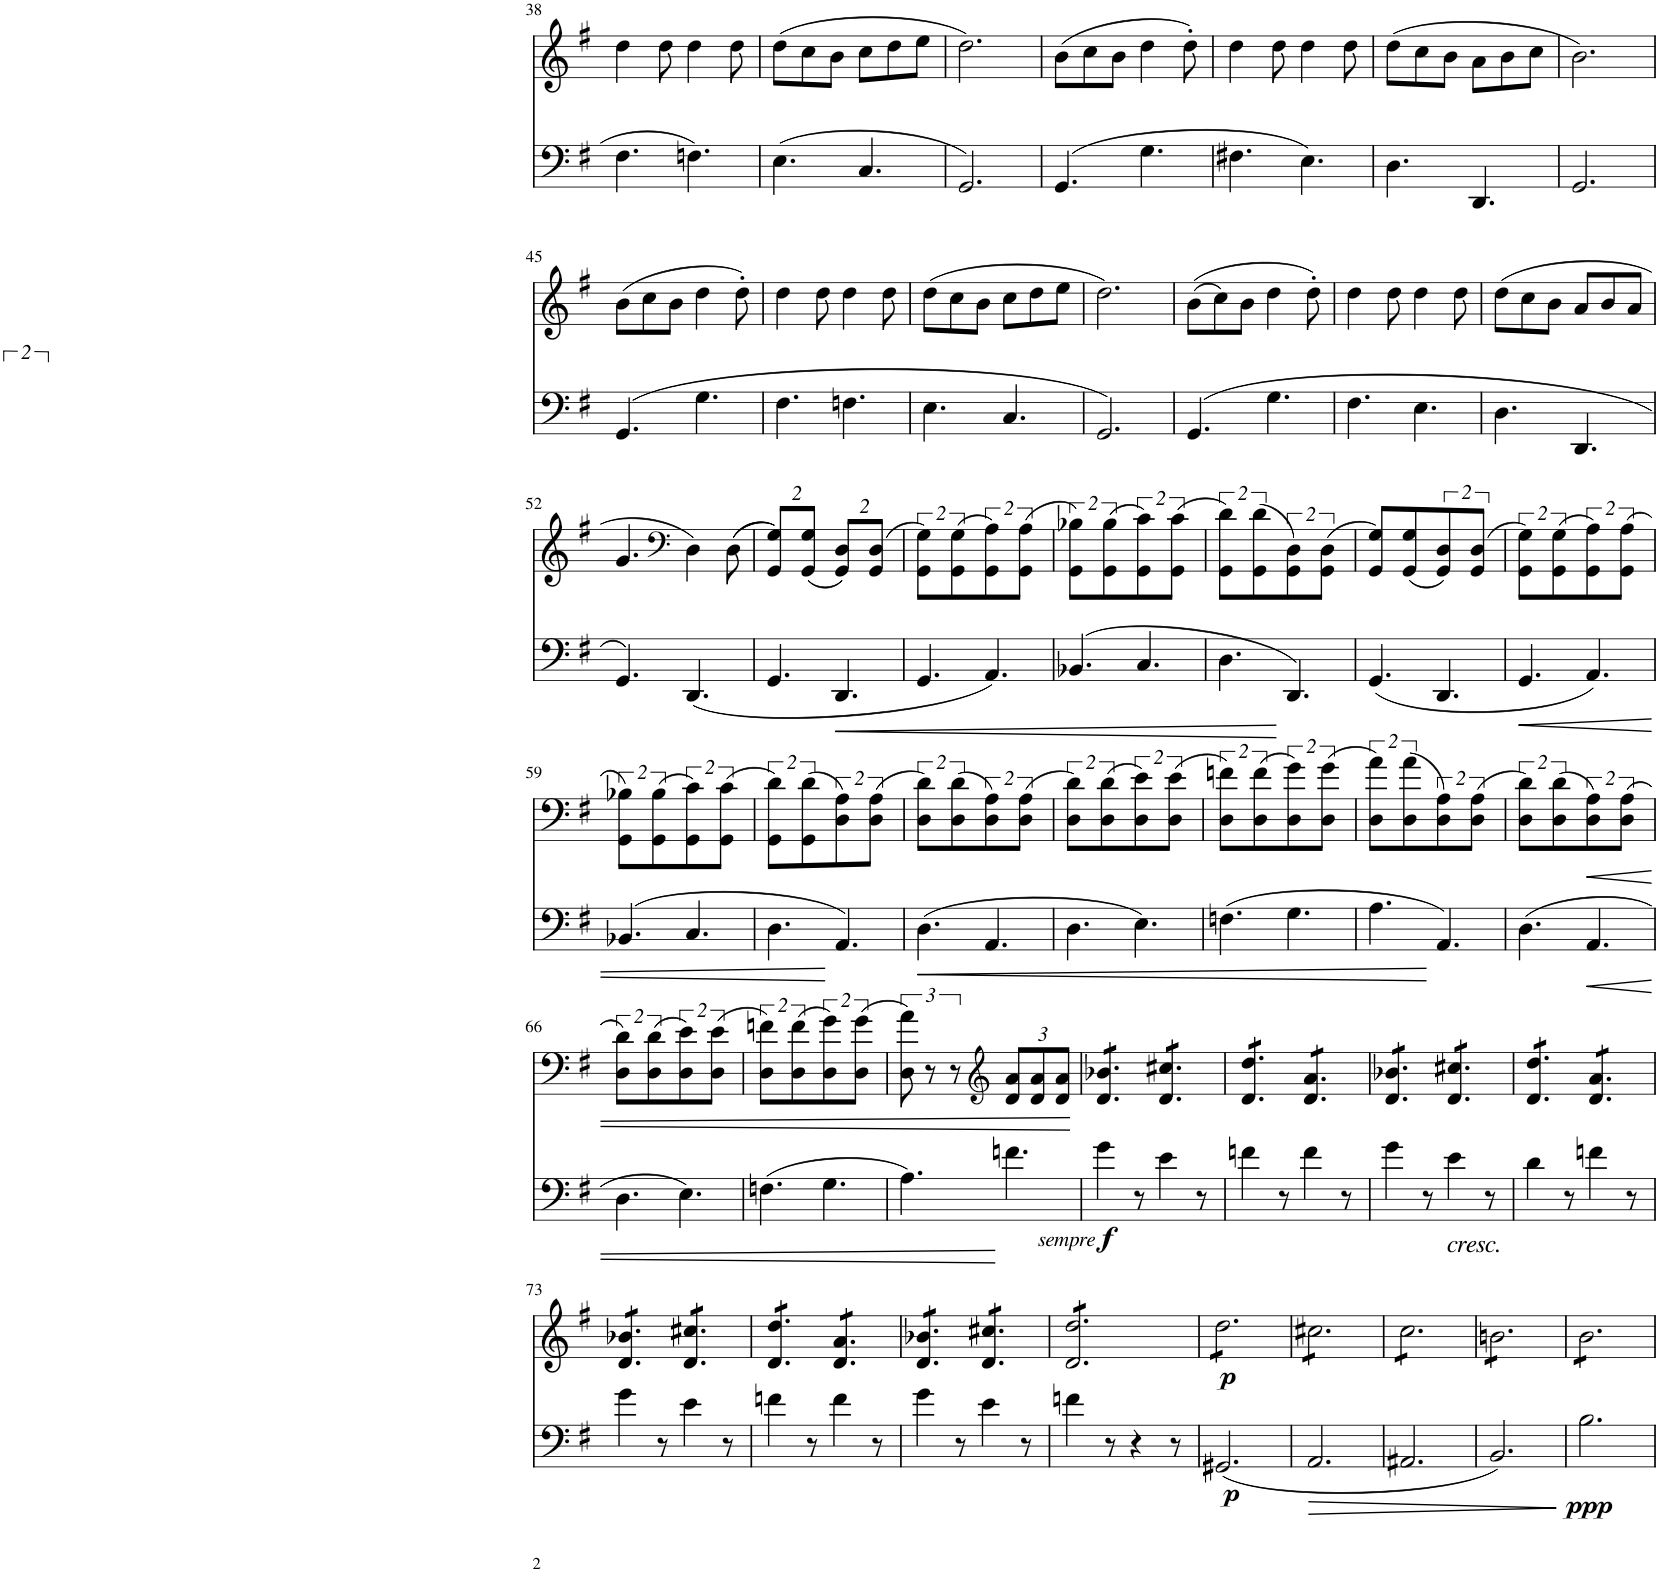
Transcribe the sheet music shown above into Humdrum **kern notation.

**kern	**dynam	**kern	**dynam
*part2	*part2	*part1	*part1
*staff2	*staff2	*staff1	*staff1
*I"Cello 2	*	*I"Cello 1	*
!!LO:PB:g=z
*clefF4	*	*clefG2	*
*k[f#]	*	*k[f#]	*
*M6/8	*	*M6/8	*
=38	=38	=38	=38
4.F#\	.	4dd\	.
.	.	8dd\	.
4.Fn\	.	4dd\	.
.	.	8dd\	.
=39	=39	=39	=39
(4.E\	.	(8dd\L	.
.	.	8cc\	.
.	.	8b\J	.
4.C/	.	8cc\L	.
.	.	8dd\	.
.	.	8ee\J	.
=40	=40	=40	=40
2.GG/)	.	2.dd\)	.
=41	=41	=41	=41
(4.GG/	.	(8b\L	.
.	.	8cc\	.
.	.	8b\J	.
4.G\	.	4dd\	.
.	.	8dd'\)	.
=42	=42	=42	=42
4.F#X\	.	4dd\	.
.	.	8dd\	.
4.E\)	.	4dd\	.
.	.	8dd\	.
=43	=43	=43	=43
4.D\	.	(8dd\L	.
.	.	8cc\	.
.	.	8b\J	.
4.DD/	.	8a\L	.
.	.	8b\	.
.	.	8cc\J	.
=44	=44	=44	=44
2.GG/	.	2.b\)	.
!!LO:LB:g=z
=45	=45	=45	=45
(4.GG/	.	(8b\L	.
.	.	8cc\	.
.	.	8b\J	.
4.G\	.	4dd\	.
.	.	8dd'\)	.
=46	=46	=46	=46
4.F#\	.	4dd\	.
.	.	8dd\	.
4.Fn\	.	4dd\	.
.	.	8dd\	.
=47	=47	=47	=47
4.E\	.	(8dd\L	.
.	.	8cc\	.
.	.	8b\J	.
4.C/	.	8cc\L	.
.	.	8dd\	.
.	.	8ee\J	.
=48	=48	=48	=48
2.GG/)	.	2.dd\)	.
=49	=49	=49	=49
(4.GG/	.	((8b\L	.
.	.	8cc\)	.
.	.	8b\J	.
4.G\	.	4dd\	.
.	.	8dd'\)	.
=50	=50	=50	=50
4.F#\	.	4dd\	.
.	.	8dd\	.
4.E\	.	4dd\	.
.	.	8dd\	.
=51	=51	=51	=51
4.D\	.	(8dd\L	.
.	.	8cc\	.
.	.	8b\J	.
4.DD/	.	8a/L	.
.	.	8b/	.
.	.	8a/J	.
!!LO:LB:g=z
=52	=52	=52	=52
4.GG/)	.	4.g/	.
*	*	*clefF4	*
(4.DD/	.	4D\)	.
.	.	((8D\	.
=53	=53	=53	=53
*	*	*Xbrackettup	*
4.GG/	.	16%3GG/ 16%3G/L))	.
.	.	(16%3GG/ 16%3G/J	.
!	!LO:HP:b	!	!
4.DD/	<	16%3GG/ 16%3D/L)	.
.	.	(16%3GG/ 16%3D/J	.
=54	=54	=54	=54
*	*	*brackettup	*
4.GG/	.	16%3GG\ 16%3G\L)	.
.	.	(16%3GG\ 16%3G\	.
4.AA/)	.	16%3GG\ 16%3A\)	.
.	.	(16%3GG\ 16%3A\J	.
=55	=55	=55	=55
(4.BB-X/	.	16%3GG\ 16%3B-X\L)	.
.	.	(16%3GG\ 16%3B-\	.
4.C/	.	16%3GG\ 16%3c\)	.
.	.	(16%3GG\ 16%3c\J	.
=56	=56	=56	=56
4.D\	.	16%3GG\ 16%3d\L)	.
.	.	(16%3GG\ 16%3d\	.
4.DD/)	[	16%3GG\ 16%3D\)	.
.	.	(16%3GG\ 16%3D\J	.
=57	=57	=57	=57
(4.GG/	.	16%3GG/ 16%3G/L)	.
.	.	(16%3GG/ 16%3G/	.
4.DD/	.	16%3GG/ 16%3D/)	.
.	.	(16%3GG/ 16%3D/J	.
=58	=58	=58	=58
!	!LO:HP:b	!	!
4.GG/	<	16%3GG\ 16%3G\L)	.
.	.	(16%3GG\ 16%3G\	.
4.AA/)	.	16%3GG\ 16%3A\)	.
.	.	(16%3GG\ 16%3A\J	.
!!LO:LB:g=z
=59	=59	=59	=59
(4.BB-X/	.	16%3GG\ 16%3B-X\L)	.
.	.	(16%3GG\ 16%3B-\	.
4.C/	.	16%3GG\ 16%3c\)	.
.	.	(16%3GG\ 16%3c\J	.
=60	=60	=60	=60
4.D\	.	16%3GG\ 16%3d\L)	.
.	.	(16%3GG\ 16%3d\	.
4.AA/)	[	16%3D\ 16%3A\)	.
.	.	(16%3D\ 16%3A\J	.
=61	=61	=61	=61
!	!LO:HP:b	!	!
(4.D\	<	16%3D\ 16%3d\L)	.
.	.	(16%3D\ 16%3d\	.
4.AA/	.	16%3D\ 16%3A\)	.
.	.	(16%3D\ 16%3A\J	.
=62	=62	=62	=62
4.D\	.	16%3D\ 16%3d\L)	.
.	.	(16%3D\ 16%3d\	.
4.E\)	.	16%3D\ 16%3e\)	.
.	.	(16%3D\ 16%3e\J	.
=63	=63	=63	=63
(4.Fn\	.	16%3D\ 16%3fn\L)	.
.	.	(16%3D\ 16%3f\	.
4.G\	.	16%3D\ 16%3g\)	.
.	.	(16%3D\ 16%3g\J	.
=64	=64	=64	=64
4.A\	.	16%3D\ 16%3a\L)	.
.	.	(16%3D\ 16%3a\	.
4.AA/)	[	16%3D\ 16%3A\)	.
.	.	(16%3D\ 16%3A\J	.
=65	=65	=65	=65
(4.D\	.	16%3D\ 16%3d\L)	.
.	.	(16%3D\ 16%3d\	.
!	!LO:HP:b	!	!LO:HP:b
4.AA/	<	16%3D\ 16%3A\)	<
.	.	(16%3D\ 16%3A\J	.
!!LO:LB:g=z
=66	=66	=66	=66
4.D\	.	16%3D\ 16%3d\L)	.
.	.	(16%3D\ 16%3d\	.
4.E\)	.	16%3D\ 16%3e\)	.
.	.	(16%3D\ 16%3e\J	.
=67	=67	=67	=67
(4.Fn\	.	16%3D\ 16%3fn\L)	.
.	.	(16%3D\ 16%3f\	.
4.G\	.	16%3D\ 16%3g\)	.
.	.	(16%3D\ 16%3g\J	.
=68	=68	=68	=68
4.A\)	.	8D\ 8a\)	.
.	.	8r	.
.	.	8r	.
*	*	*clefG2	*
4.fn\	[	8d/ 8a/L	.
.	.	8d/ 8a/	.
.	.	8d/ 8a/J	.
.	.	.	[
=69	=69	=69	=69
!	!LO:DY:b	!	!
!	!LO:DY:n=1:b	!	!
*	*	*tremolo	*
4g\	other-dynamics f	8d/ 8b-X/L	.
.	.	8d/ 8b-X/	.
8r	.	8d/ 8b-X/J	.
4e\	.	8d/ 8cc#X/L	.
.	.	8d/ 8cc#X/	.
8r	.	8d/ 8cc#X/J	.
=70	=70	=70	=70
4fn\	.	8d/ 8dd/L	.
.	.	8d/ 8dd/	.
8r	.	8d/ 8dd/J	.
4f\	.	8d/ 8a/L	.
.	.	8d/ 8a/	.
8r	.	8d/ 8a/J	.
=71	=71	=71	=71
4g\	.	8d/ 8b-X/L	.
.	.	8d/ 8b-X/	.
8r	.	8d/ 8b-X/J	.
!LO:TX:b:i:t=cresc.	!	!	!
4e\	.	8d/ 8cc#X/L	.
.	.	8d/ 8cc#X/	.
8r	.	8d/ 8cc#X/J	.
=72	=72	=72	=72
4d\	.	8d/ 8dd/L	.
.	.	8d/ 8dd/	.
8r	.	8d/ 8dd/J	.
4fn\	.	8d/ 8a/L	.
.	.	8d/ 8a/	.
8r	.	8d/ 8a/J	.
!!LO:LB:g=z
=73	=73	=73	=73
4g\	.	8d/ 8b-X/L	.
.	.	8d/ 8b-X/	.
8r	.	8d/ 8b-X/J	.
4e\	.	8d/ 8cc#X/L	.
.	.	8d/ 8cc#X/	.
8r	.	8d/ 8cc#X/J	.
=74	=74	=74	=74
4fn\	.	8d/ 8dd/L	.
.	.	8d/ 8dd/	.
8r	.	8d/ 8dd/J	.
4f\	.	8d/ 8a/L	.
.	.	8d/ 8a/	.
8r	.	8d/ 8a/J	.
=75	=75	=75	=75
4g\	.	8d/ 8b-X/L	.
.	.	8d/ 8b-X/	.
8r	.	8d/ 8b-X/J	.
4e\	.	8d/ 8cc#X/L	.
.	.	8d/ 8cc#X/	.
8r	.	8d/ 8cc#X/J	.
=76	=76	=76	=76
4fn\	.	8d/ 8dd/L	.
.	.	8d/ 8dd/	.
8r	.	8d/ 8dd/	.
4r	.	8d/ 8dd/	.
.	.	8d/ 8dd/	.
8r	.	8d/ 8dd/J	.
=77	=77	=77	=77
!	!LO:DY:b	!	!LO:DY:b
(2.GG#X/	p	8dd\L	p
.	.	8dd\	.
.	.	8dd\	.
.	.	8dd\	.
.	.	8dd\	.
.	.	8dd\J	.
=78	=78	=78	=78
!	!LO:HP:b	!	!
2.AA/	>	8cc#X\L	.
.	.	8cc#X\	.
.	.	8cc#X\	.
.	.	8cc#X\	.
.	.	8cc#X\	.
.	.	8cc#X\J	.
=79	=79	=79	=79
2.AA#X/	.	8cc\L	.
.	.	8cc\	.
.	.	8cc\	.
.	.	8cc\	.
.	.	8cc\	.
.	.	8cc\J	.
=80	=80	=80	=80
2.BB/)	.	8bn\L	.
.	.	8bn\	.
.	.	8bn\	.
.	.	8bn\	.
.	.	8bn\	.
.	.	8bn\J	.
.	]	.	.
=81	=81	=81	=81
!	!LO:DY:b	!	!
2.B\	ppp	8b\L	.
.	.	8b\	.
.	.	8b\	.
.	.	8b\	.
.	.	8b\	.
.	.	8b\J	.
*	*	*Xtremolo	*
=	=	=	=
*-	*-	*-	*-
